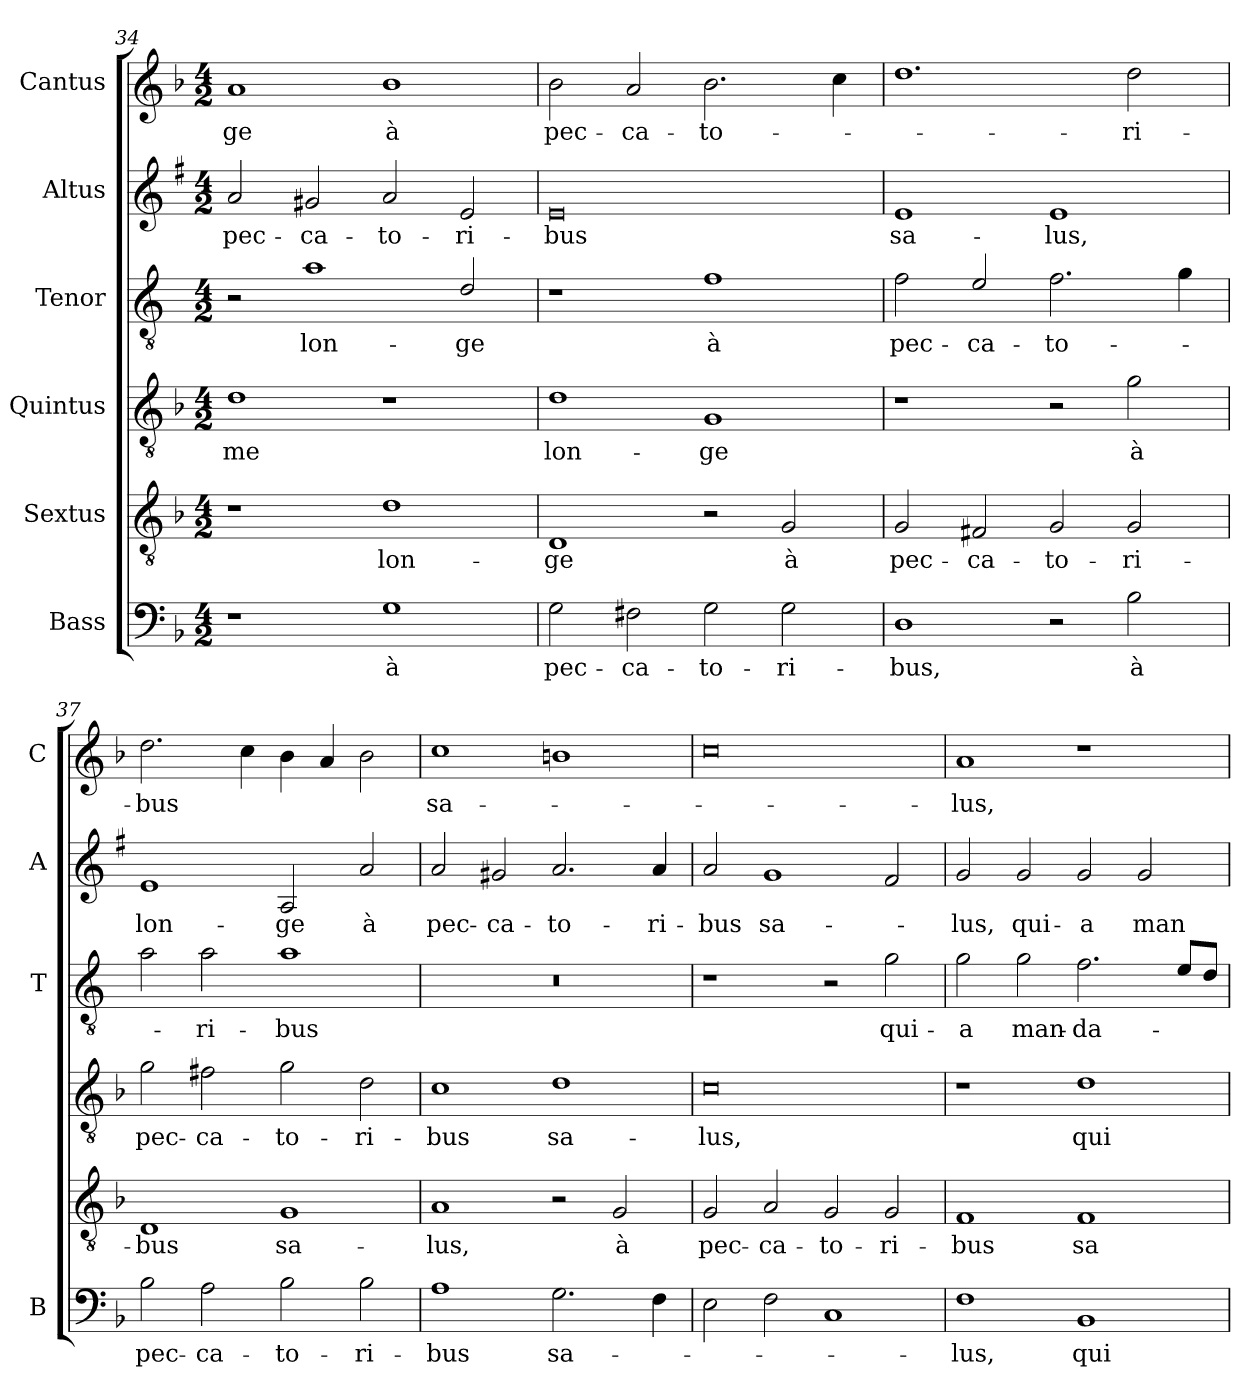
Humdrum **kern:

**kern	**text	**kern	**text	**kern	**text	**kern	**text	**kern	**text	**kern	**text
*part6	*part6	*part5	*part5	*part4	*part4	*part3	*part3	*part2	*part2	*part1	*part1
*staff6	*staff6	*staff5	*staff5	*staff4	*staff4	*staff3	*staff3	*staff2	*staff2	*staff1	*staff1
*I"Bass	*	*I"Sextus	*	*I"Quintus	*	*I"Tenor	*	*I"Altus	*	*I"Cantus	*
*I'B	*	*	*	*	*	*I'T	*	*I'A	*	*I'C	*
*clefF4	*	*clefGv2	*	*clefGv2	*	*clefGv2	*	*clefG2	*	*clefG2	*
*	*	*	*	*	*	*ITrd4c7	*	*ITrd1c2	*	*	*
*k[b-]	*	*k[b-]	*	*k[b-]	*	*k[b-]	*	*k[b-]	*	*k[b-]	*
*F:	*	*F:	*	*F:	*	*F:	*	*F:	*	*F:	*
*M4/2	*	*M4/2	*	*M4/2	*	*M4/2	*	*M4/2	*	*M4/2	*
=34	=34	=34	=34	=34	=34	=34	=34	=34	=34	=34	=34
!	!	!	!	!	!LO:LY:b	!	!	!	!LO:LY:b	!	!LO:LY:b
1r	.	1r	.	1d	me	2r	.	2g/	pec-	1a	-ge
!	!	!	!	!	!	!	!LO:LY:b	!	!LO:LY:b	!	!
.	.	.	.	.	.	1d	lon-	2f#X/	-ca-	.	.
!	!LO:LY:b	!	!LO:LY:b	!	!	!	!	!	!LO:LY:b	!	!LO:LY:b
1G	à	1d	lon-	1r	.	.	.	2g/	-to-	1b-	à
!	!	!	!	!	!	!	!LO:LY:b	!	!LO:LY:b	!	!
.	.	.	.	.	.	2G/	-ge	2d/	-ri-	.	.
=35	=35	=35	=35	=35	=35	=35	=35	=35	=35	=35	=35
!	!LO:LY:b	!	!LO:LY:b	!	!LO:LY:b	!	!	!	!LO:LY:b	!	!LO:LY:b
2G\	pec-	1D	-ge	1d	lon-	1r	.	0d	-bus	2b-\	pec-
!	!LO:LY:b	!	!	!	!	!	!	!	!	!	!LO:LY:b
2F#X\	-ca-	.	.	.	.	.	.	.	.	2a/	-ca-
!	!LO:LY:b	!	!	!	!LO:LY:b	!	!LO:LY:b	!	!	!	!LO:LY:b
2G\	-to-	2r	.	1G	-ge	1B-	à	.	.	2.b-\	-to-
!	!LO:LY:b	!	!LO:LY:b	!	!	!	!	!	!	!	!
2G\	-ri-	2G/	à	.	.	.	.	.	.	.	.
.	.	.	.	.	.	.	.	.	.	4cc\	.
=36	=36	=36	=36	=36	=36	=36	=36	=36	=36	=36	=36
!	!LO:LY:b	!	!LO:LY:b	!	!	!	!LO:LY:b	!	!LO:LY:b	!	!
1D	-bus,	2G/	pec-	1r	.	2B-\	pec-	1d	sa-	1.dd	.
!	!	!	!LO:LY:b	!	!	!	!LO:LY:b	!	!	!	!
.	.	2F#X/	-ca-	.	.	2A/	-ca-	.	.	.	.
!	!	!	!LO:LY:b	!	!	!	!LO:LY:b	!	!LO:LY:b	!	!
2r	.	2G/	-to-	2r	.	2.B-\	-to-	1d	-lus,	.	.
!	!LO:LY:b	!	!LO:LY:b	!	!LO:LY:b	!	!	!	!	!	!LO:LY:b
2B-\	à	2G/	-ri-	2g\	à	.	.	.	.	2dd\	-ri-
.	.	.	.	.	.	4c\	.	.	.	.	.
=37	=37	=37	=37	=37	=37	=37	=37	=37	=37	=37	=37
!	!LO:LY:b	!	!LO:LY:b	!	!LO:LY:b	!	!	!	!LO:LY:b	!	!LO:LY:b
2B-\	pec-	1D	-bus	2g\	pec-	2d\	.	1d	lon-	2.dd\	-bus
!	!LO:LY:b	!	!	!	!LO:LY:b	!	!LO:LY:b	!	!	!	!
2A\	-ca-	.	.	2f#X\	-ca-	2d\	-ri-	.	.	.	.
.	.	.	.	.	.	.	.	.	.	4cc\	.
!	!LO:LY:b	!	!LO:LY:b	!	!LO:LY:b	!	!LO:LY:b	!	!LO:LY:b	!	!
2B-\	-to-	1G	sa-	2g\	-to-	1d	-bus	2G/	-ge	4b-\	.
.	.	.	.	.	.	.	.	.	.	4a/	.
!	!LO:LY:b	!	!	!	!LO:LY:b	!	!	!	!LO:LY:b	!	!
2B-\	-ri-	.	.	2d\	-ri-	.	.	2g/	à	2b-\	.
!!LO:PB:g=z
=38	=38	=38	=38	=38	=38	=38	=38	=38	=38	=38	=38
!	!LO:LY:b	!	!LO:LY:b	!	!LO:LY:b	!	!	!	!LO:LY:b	!	!LO:LY:b
1A	-bus	1A	-lus,	1c	-bus	0r	.	2g/	pec-	1cc	sa-
!	!	!	!	!	!	!	!	!	!LO:LY:b	!	!
.	.	.	.	.	.	.	.	2f#X/	-ca-	.	.
!	!LO:LY:b	!	!	!	!LO:LY:b	!	!	!	!LO:LY:b	!	!
2.G\	sa-	2r	.	1d	sa-	.	.	2.g/	-to-	1bn	.
!	!	!	!LO:LY:b	!	!	!	!	!	!	!	!
.	.	2G/	à	.	.	.	.	.	.	.	.
!	!	!	!	!	!	!	!	!	!LO:LY:b	!	!
4F\	.	.	.	.	.	.	.	4g/	-ri-	.	.
=39	=39	=39	=39	=39	=39	=39	=39	=39	=39	=39	=39
!	!	!	!LO:LY:b	!	!LO:LY:b	!	!	!	!LO:LY:b	!	!
2E\	.	2G/	pec-	0c	-lus,	1r	.	2g/	-bus	0cc	.
!	!	!	!LO:LY:b	!	!	!	!	!	!LO:LY:b	!	!
2F\	.	2A/	-ca-	.	.	.	.	1f	sa-	.	.
!	!	!	!LO:LY:b	!	!	!	!	!	!	!	!
1C	.	2G/	-to-	.	.	2r	.	.	.	.	.
!	!	!	!LO:LY:b	!	!	!	!LO:LY:b	!	!	!	!
.	.	2G/	-ri-	.	.	2c\	qui-	2e/	.	.	.
=40	=40	=40	=40	=40	=40	=40	=40	=40	=40	=40	=40
!	!LO:LY:b	!	!LO:LY:b	!	!	!	!LO:LY:b	!	!LO:LY:b	!	!LO:LY:b
1F	-lus,	1F	-bus	1r	.	2c\	-a	2f/	-lus,	1a	-lus,
!	!	!	!	!	!	!	!LO:LY:b	!	!LO:LY:b	!	!
.	.	.	.	.	.	2c\	man-	2f/	qui-	.	.
!	!LO:LY:b	!	!LO:LY:b	!	!LO:LY:b	!	!LO:LY:b	!	!LO:LY:b	!	!
1BB-	qui-	1F	sa-	1d	qui-	2.B-\	-da-	2f/	-a	1r	.
!	!	!	!	!	!	!	!	!	!LO:LY:b	!	!
.	.	.	.	.	.	.	.	2f/	man-	.	.
.	.	.	.	.	.	8A/L	.	.	.	.	.
.	.	.	.	.	.	8G/J	.	.	.	.	.
=	=	=	=	=	=	=	=	=	=	=	=
*-	*-	*-	*-	*-	*-	*-	*-	*-	*-	*-	*-
